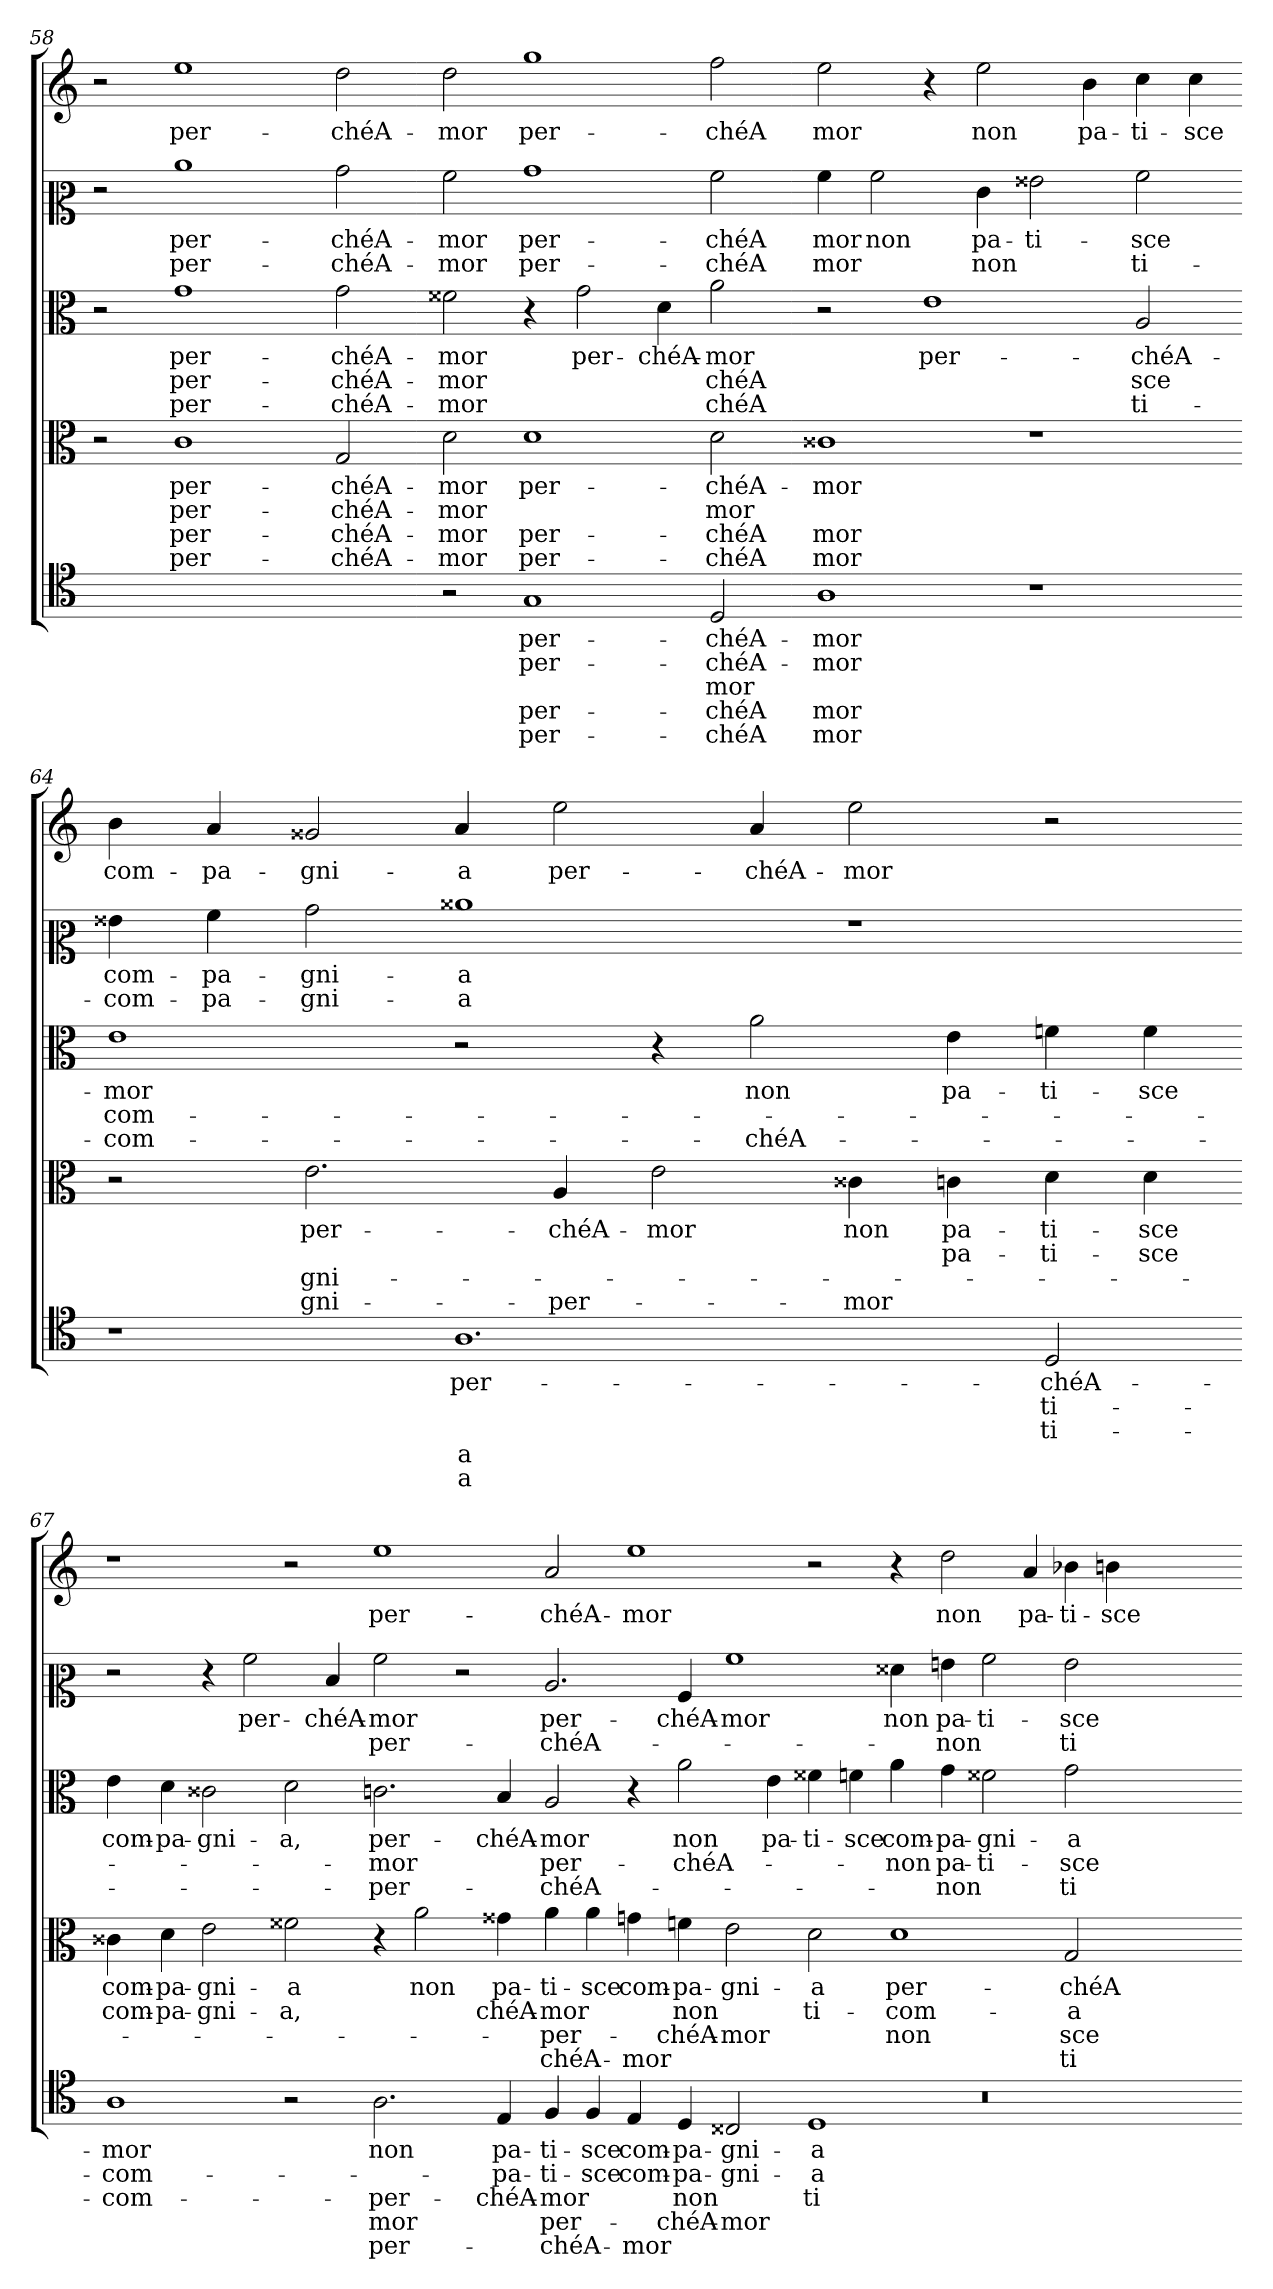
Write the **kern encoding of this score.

**kern	**text	**text	**text	**text	**text	**kern	**text	**text	**text	**text	**kern	**text	**text	**text	**kern	**text	**text	**kern	**text
*part5	*part5	*part5	*part5	*part5	*part5	*part4	*part4	*part4	*part4	*part4	*part3	*part3	*part3	*part3	*part2	*part2	*part2	*part1	*part1
*staff5	*staff5	*staff5	*staff5	*staff5	*staff5	*staff4	*staff4	*staff4	*staff4	*staff4	*staff3	*staff3	*staff3	*staff3	*staff2	*staff2	*staff2	*staff1	*staff1
*clefC4	*	*	*	*	*	*clefC3	*	*	*	*	*clefC3	*	*	*	*clefC2	*	*	*clefG2	*
*k[]	*	*	*	*	*	*k[]	*	*	*	*	*k[]	*	*	*	*k[]	*	*	*k[]	*
=58	=58	=58	=58	=58	=58	=58	=58	=58	=58	=58	=58	=58	=58	=58	=58	=58	=58	=58	=58
1ryy	.	.	.	.	.	2r	.	.	.	.	2r	.	.	.	2r	.	.	2r	.
.	.	.	.	.	.	1c	per-	per-	per-	per-	1g	per-	per-	per-	1cc	per-	per-	1ee	per-
1ryy	.	.	.	.	.	.	.	.	.	.	.	.	.	.	.	.	.	.	.
.	.	.	.	.	.	2G	chéA-	chéA-	chéA-	chéA-	2g	chéA-	chéA-	chéA-	2b	chéA-	chéA-	2dd	chéA-
=60-	=60-	=60-	=60-	=60-	=60-	=60-	=60-	=60-	=60-	=60-	=60-	=60-	=60-	=60-	=60-	=60-	=60-	=60-	=60-
2r	.	.	.	.	.	2d	mor	mor	mor	mor	2f##X	mor	mor	mor	2a	mor	mor	2dd	mor
1G	per-	per-	.	per-	per-	1d	per-	.	per-	per-	4r	.	.	.	1b	per-	per-	1gg	per-
.	.	.	.	.	.	.	.	.	.	.	2g	per-	.	.	.	.	.	.	.
.	.	.	.	.	.	.	.	.	.	.	4d	chéA-	.	.	.	.	.	.	.
2D	chéA-	chéA-	mor	chéA	chéA	2d	chéA-	mor	chéA	chéA	2a	mor	chéA	chéA	2a	chéA	chéA	2ff	chéA
=62-	=62-	=62-	=62-	=62-	=62-	=62-	=62-	=62-	=62-	=62-	=62-	=62-	=62-	=62-	=62-	=62-	=62-	=62-	=62-
1A	mor	mor	.	mor	mor	1c##X	mor	.	mor	mor	2r	.	.	.	4a	mor	mor	2ee	mor
.	.	.	.	.	.	.	.	.	.	.	.	.	.	.	2a	non	.	.	.
.	.	.	.	.	.	.	.	.	.	.	1e	per-	.	.	.	.	.	4r	.
.	.	.	.	.	.	.	.	.	.	.	.	.	.	.	4e	pa-	non	2ee	non
1r	.	.	.	.	.	1r	.	.	.	.	.	.	.	.	2g##X	ti-	.	.	.
.	.	.	.	.	.	.	.	.	.	.	.	.	.	.	.	.	.	4b	pa-
.	.	.	.	.	.	.	.	.	.	.	2A	chéA-	sce	ti-	2a	sce	ti-	4cc	ti-
.	.	.	.	.	.	.	.	.	.	.	.	.	.	.	.	.	.	4cc	sce
=64-	=64-	=64-	=64-	=64-	=64-	=64-	=64-	=64-	=64-	=64-	=64-	=64-	=64-	=64-	=64-	=64-	=64-	=64-	=64-
1r	.	.	.	.	.	2r	.	.	.	.	1e	mor	com-	com-	4g##X	com-	com-	4b	com-
.	.	.	.	.	.	.	.	.	.	.	.	.	.	.	4a	pa-	pa-	4a	pa-
.	.	.	.	.	.	2.e	per-	.	gni-	gni-	.	.	.	.	2b	gni-	gni-	2g##X	gni-
1.A	per-	.	.	a	a	.	.	.	.	.	2r	.	.	.	1cc##X	a	a	4a	a
.	.	.	.	.	.	4A	chéA-	.	.	per-	.	.	.	.	.	.	.	2ee	per-
.	.	.	.	.	.	2e	mor	.	.	.	4r	.	.	.	.	.	.	.	.
.	.	.	.	.	.	.	.	.	.	.	2a	non	.	chéA-	.	.	.	4a	chéA-
.	.	.	.	.	.	4c##X	non	.	.	mor	.	.	.	.	1r	.	.	2ee	mor
.	.	.	.	.	.	4c	pa-	pa-	.	.	4e	pa-	.	.	.	.	.	.	.
2D	chéA-	ti-	ti-	.	.	4d	ti-	ti-	.	.	4f	ti-	.	.	.	.	.	2r	.
.	.	.	.	.	.	4d	sce	sce	.	.	4f	sce	.	.	.	.	.	.	.
=67-	=67-	=67-	=67-	=67-	=67-	=67-	=67-	=67-	=67-	=67-	=67-	=67-	=67-	=67-	=67-	=67-	=67-	=67-	=67-
1A	mor	com-	com-	.	.	4c##X	com-	com-	.	.	4e	com-	.	.	2r	.	.	1r	.
.	.	.	.	.	.	4d	pa-	pa-	.	.	4d	pa-	.	.	.	.	.	.	.
.	.	.	.	.	.	2e	gni-	gni-	.	.	2c##X	gni-	.	.	4r	.	.	.	.
.	.	.	.	.	.	.	.	.	.	.	.	.	.	.	2a	per-	.	.	.
2r	.	.	.	.	.	2f##X	a	a,	.	.	2d	a,	.	.	.	.	.	2r	.
.	.	.	.	.	.	.	.	.	.	.	.	.	.	.	4d	chéA-	.	.	.
2.A	non	.	per-	mor	per-	4r	.	.	.	.	2.c	per-	mor	per-	2a	mor	per-	1ee	per-
.	.	.	.	.	.	2a	non	.	.	.	.	.	.	.	.	.	.	.	.
.	.	.	.	.	.	.	.	.	.	.	.	.	.	.	2r	.	.	.	.
4E	pa-	pa-	chéA-	.	.	4g##X	pa-	chéA-	.	.	4B	chéA-	.	.	.	.	.	.	.
4F	ti-	ti-	mor	per-	chéA-	4a	ti-	mor	per-	chéA-	2A	mor	per-	chéA-	2.c	per-	chéA-	2a	chéA-
4F	sce	sce	.	.	.	4a	sce	.	.	.	.	.	.	.	.	.	.	.	.
4E	com-	com-	.	.	mor	4gn	com-	.	.	mor	4r	.	.	.	.	.	.	1ee	mor
4D	pa-	pa-	non	chéA-	.	4f	pa-	non	chéA-	.	2a	non	chéA-	.	4A	chéA-	.	.	.
2C##X	gni-	gni-	.	mor	.	2e	gni-	.	mor	.	.	.	.	.	1a	mor	.	.	.
.	.	.	.	.	.	.	.	.	.	.	4e	pa-	.	.	.	.	.	.	.
1D	a	a	ti-	.	.	2d	a	ti-	.	.	4f##X	ti-	.	.	.	.	.	2r	.
.	.	.	.	.	.	.	.	.	.	.	4f	sce	.	.	.	.	.	.	.
.	.	.	.	.	.	1d	per-	com-	non	.	4a	com-	non	.	4f##X	non	.	4r	.
.	.	.	.	.	.	.	.	.	.	.	4g	pa-	pa-	non	4g	pa-	non	2dd	non
0r	.	.	.	.	.	.	.	.	.	.	2f##X	gni-	ti-	.	2a	ti-	.	.	.
.	.	.	.	.	.	.	.	.	.	.	.	.	.	.	.	.	.	4a	pa-
.	.	.	.	.	.	2G	chéA-	a	sce	ti-	2g	a	sce	ti-	2g	sce	ti-	4b-X	ti-
.	.	.	.	.	.	.	.	.	.	.	.	.	.	.	.	.	.	4b	sce
.	.	.	.	.	.	1ryy	.	.	.	.	1ryy	.	.	.	1ryy	.	.	1ryy	.
=-	=-	=-	=-	=-	=-	=-	=-	=-	=-	=-	=-	=-	=-	=-	=-	=-	=-	=-	=-
*-	*-	*-	*-	*-	*-	*-	*-	*-	*-	*-	*-	*-	*-	*-	*-	*-	*-	*-	*-
